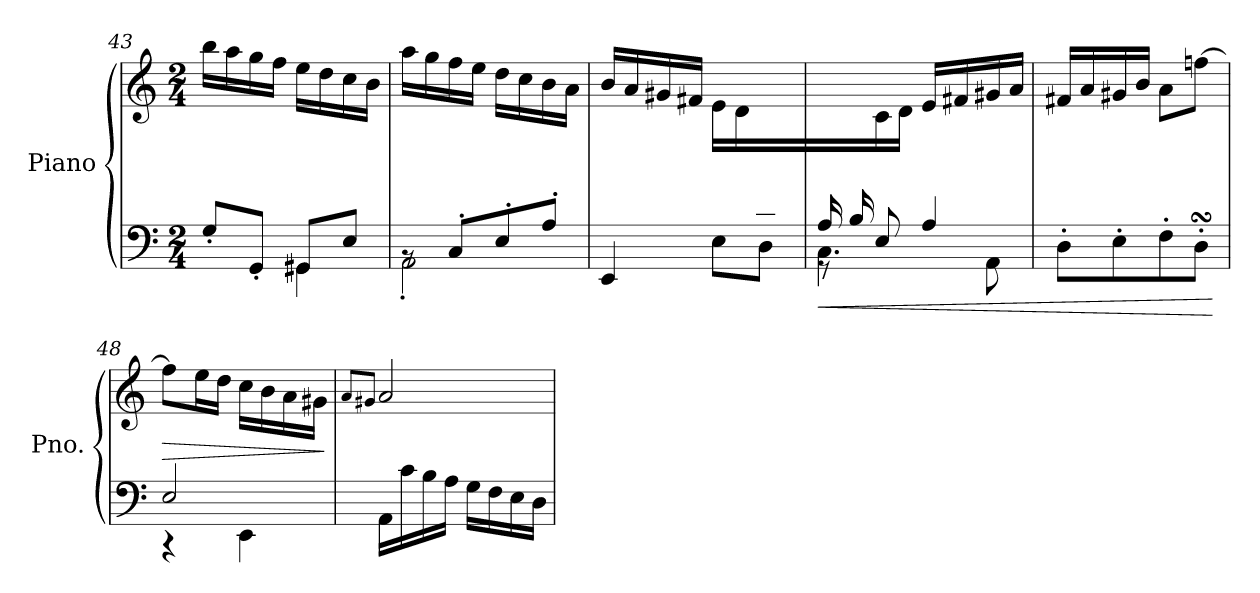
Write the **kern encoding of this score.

**kern	**kern	**dynam
*part1	*part1	*part1
*staff2	*staff1	*staff1/2
*I"Piano	*	*
*I'Pno.	*	*
!!LO:LB:g=z
*clefF4	*clefG2	*
*k[]	*k[]	*
*M2/4	*M2/4	*
=43	=43	=43
*^	*	*
8G'/L	4ryy	16bb\LL	.
.	.	16aa\	.
8GG'/J	.	16gg\	.
.	.	16ff\JJ	.
8GG#X/L	4GG#\	16ee\LL	.
.	.	16dd\	.
8E/J	.	16cc\	.
.	.	16b\JJ	.
=44	=44	=44	=44
8rBB	2AA'\	16aa\LL	.
.	.	16gg\	.
8C'/L	.	16ff\	.
.	.	16ee\JJ	.
8E'/	.	16dd\LL	.
.	.	16cc\	.
8A'/J	.	16b\	.
.	.	16a\JJ	.
=45	=45	=45	=45
4.ryy	4EE/	16b/LL	.
.	.	16a/	.
.	.	16g#X/	.
.	.	16f#X/JJ	.
.	8E\L	16e\LL	.
.	.	16d\	.
16c/	8D\J	8ryy	.
16B/JJ	.	.	.
*v	*v	*	*
=46	=46	=46
!	!	!LO:HP:b=2
*^	*	*
*	*^	*	*
16A/LL	8rGG	4.C\	8ryy	<
16B/	.	.	.	.
4.ryy	8E/	.	16c\	.
.	.	.	16d\JJ	.
.	4A/	.	16e/LL	.
.	.	.	16f#X/	.
.	.	8AA\	16g#X/	.
.	.	.	16a/JJ	.
*v	*v	*v	*	*
=47	=47	=47
8D'\L	16f#X/LL	.
.	16a/	.
8E'\	16g#X/	.
.	16b/JJ	.
8F'\	8a\L	.
8DsSSS'\J	[8ffn\J	.
.	.	[
!!LO:LB:g=z
=48	=48	=48
*^	*	*
!	!	!	!LO:HP:b
2E/	4r	8ff\L]	>
.	.	16ee\L	.
.	.	16dd\JJ	.
.	4EE\	16cc\LL	.
.	.	16b\	.
.	.	16a\	.
.	.	16g#X\JJ	.
*v	*v	*	*
.	.	]
=49	=49	=49
.	8qa/L	.
.	8qg#X/J	.
16AA\LL	2a/	.
16c\	.	.
16B\	.	.
16A\JJ	.	.
16G\LL	.	.
16F\	.	.
16E\	.	.
16D\JJ	.	.
=	=	=
*-	*-	*-
